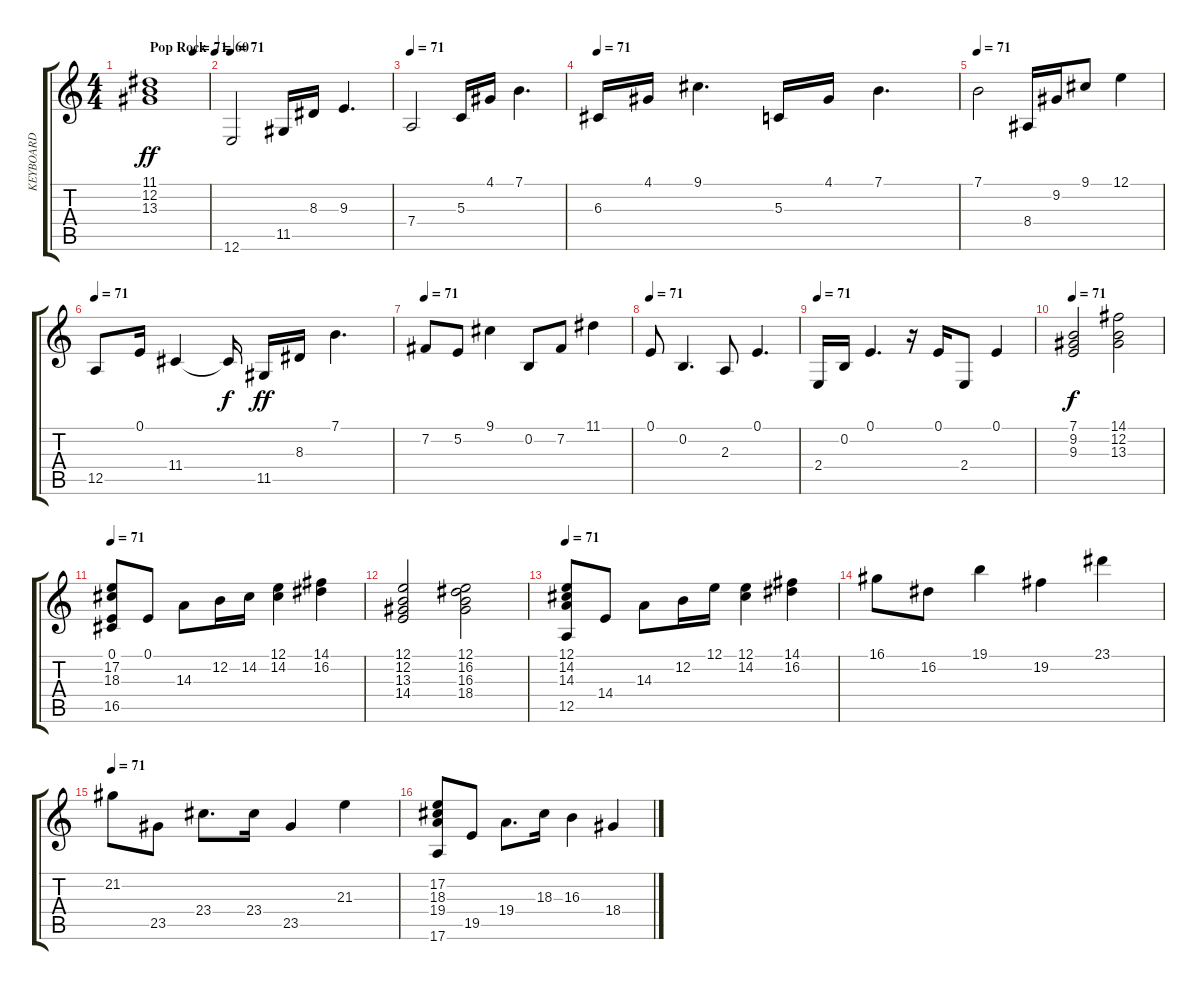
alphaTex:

\track ("KEYBOARD" "KEYBOARD") {instrument seashore}
\staff {score tabs}
\tuning (E4 B3 G3 D3 A2 E2) {hide}
\ts (4 4)
\tempo (60 "Pop Rock")
\tempo (71 0.75)
\tempo (60 "Pop Rock")
\clef g2
\ks c
(11.1 12.2 13.3).1{dy ff instrument seashore} |
\tempo 71
12.6.2{volume 13 instrument electricpiano2} 11.5.16 8.3.16 9.3.4{d} |
\tempo 71
7.4.2 5.3.16 4.1.16 7.1.4{d} |
\tempo 71
6.3.16 4.1.16 9.1.4{d} 5.3.16 4.1.16 7.1.4{d} |
\tempo 71
7.1.2 8.4.16 9.2.16 9.1.8 12.1.4 |
\tempo 71
12.5.8 0.1.16 11.4.4 11.4{t}.16{dy f} 11.5.16{dy ff} 8.3.16 7.1.4{d} |
\tempo 71
7.2.8 5.2.8 9.1.4 0.2.8 7.2.8 11.1.4 |
\tempo 71
0.1.8 0.2.4{d} 2.3.8 0.1.4{d} |
\tempo 71
2.4.16 0.2.16 0.1.4{d} r.16 0.1.16 2.4.8 0.1.4 |
\tempo 71
(7.1 9.2 9.3).2{dy f} (14.1 12.2 13.3).2 |
\tempo 71
(0.1 17.2 18.3 16.5).8 0.1.8 14.3.8 12.2.16 14.2.16 (12.1 14.2).4 (14.1 16.2).4 |
(12.1 12.2 13.3 14.4).2 (12.1 16.2 16.3 18.4).2 |
\tempo 71
(12.1 14.2 14.3 12.5).8 14.4.8 14.3.8 12.2.16 12.1.16 (12.1 14.2).4 (14.1 16.2).4 |
16.1.8 16.2.8 19.1.4 19.2.4 23.1.4 |
\tempo 71
21.2.8 23.5.8 23.4.8{d} 23.4.16 23.5.4 21.3.4 |
(17.2 18.3 19.4 17.6).8 19.5.8 19.4.8{d} 18.3.16 16.3.4 18.4.4
